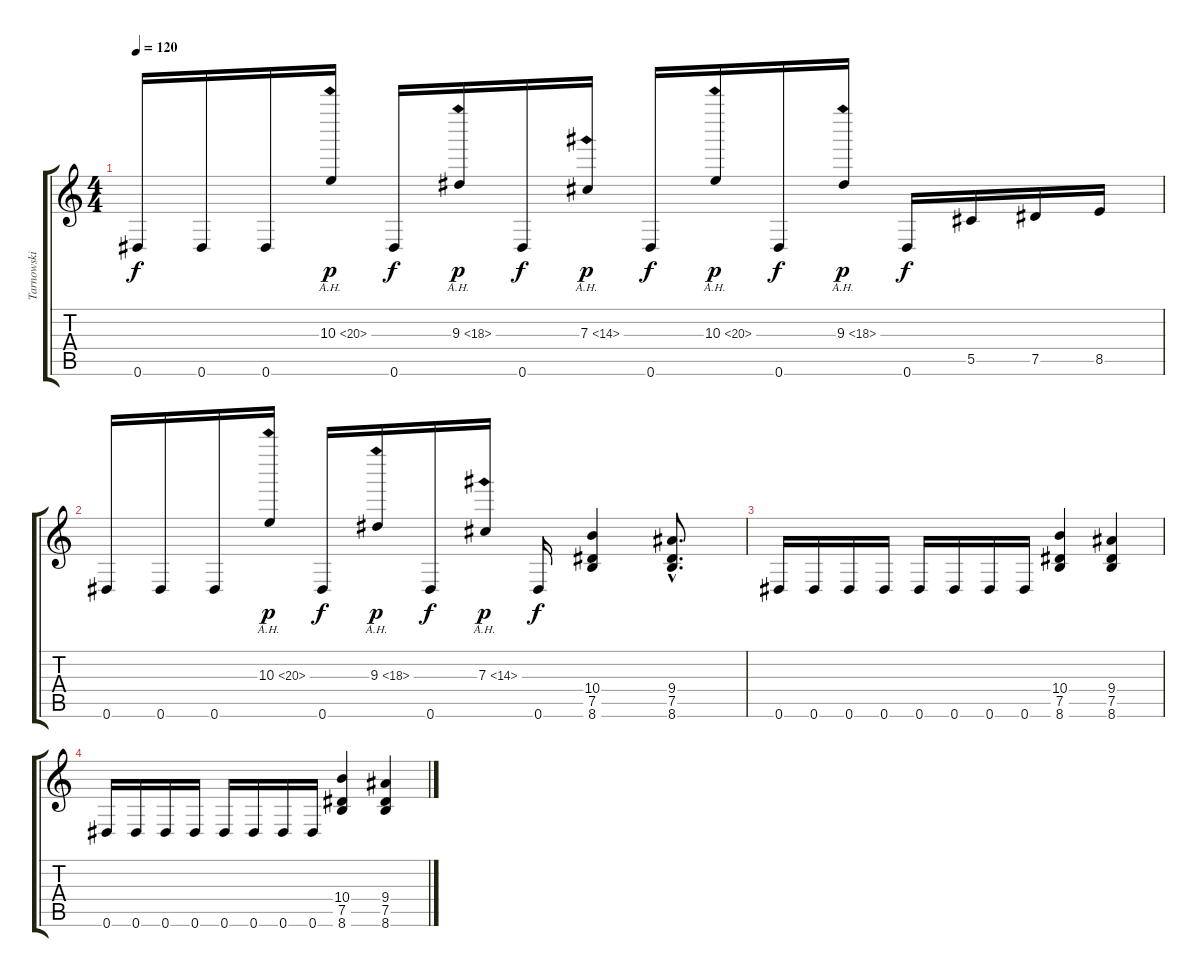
\track ("Tarnowski" "Tarnowski") {instrument distortionguitar}
\staff {score tabs}
\tuning (Eb4 Bb3 Gb3 Db3 Ab2 Eb2) {hide}
\ts (4 4)
\tempo 120
\clef g2
\ks c
0.6.16{dy f} 0.6.16 0.6.16 10.3{ah 10}.16{dy p} 0.6.16{dy f} 9.3{ah 9}.16{dy p} 0.6.16{dy f} 7.3{ah 7}.16{dy p} 0.6.16{dy f} 10.3{ah 10}.16{dy p} 0.6.16{dy f} 9.3{ah 9}.16{dy p} 0.6.16{dy f} 5.5.16 7.5.16 8.5.16 |
0.6.16 0.6.16 0.6.16 10.3{ah 10}.16{dy p} 0.6.16{dy f} 9.3{ah 9}.16{dy p} 0.6.16{dy f} 7.3{ah 7}.16{dy p} 0.6.16{dy f} (10.4 7.5 8.6).4 (9.4{hac} 7.5{hac} 8.6{hac}).8{d} |
0.6.16 0.6.16 0.6.16 0.6.16 0.6.16 0.6.16 0.6.16 0.6.16 (10.4 7.5 8.6).4 (9.4 7.5 8.6).4 |
0.6.16 0.6.16 0.6.16 0.6.16 0.6.16 0.6.16 0.6.16 0.6.16 (10.4 7.5 8.6).4 (9.4 7.5 8.6).4
